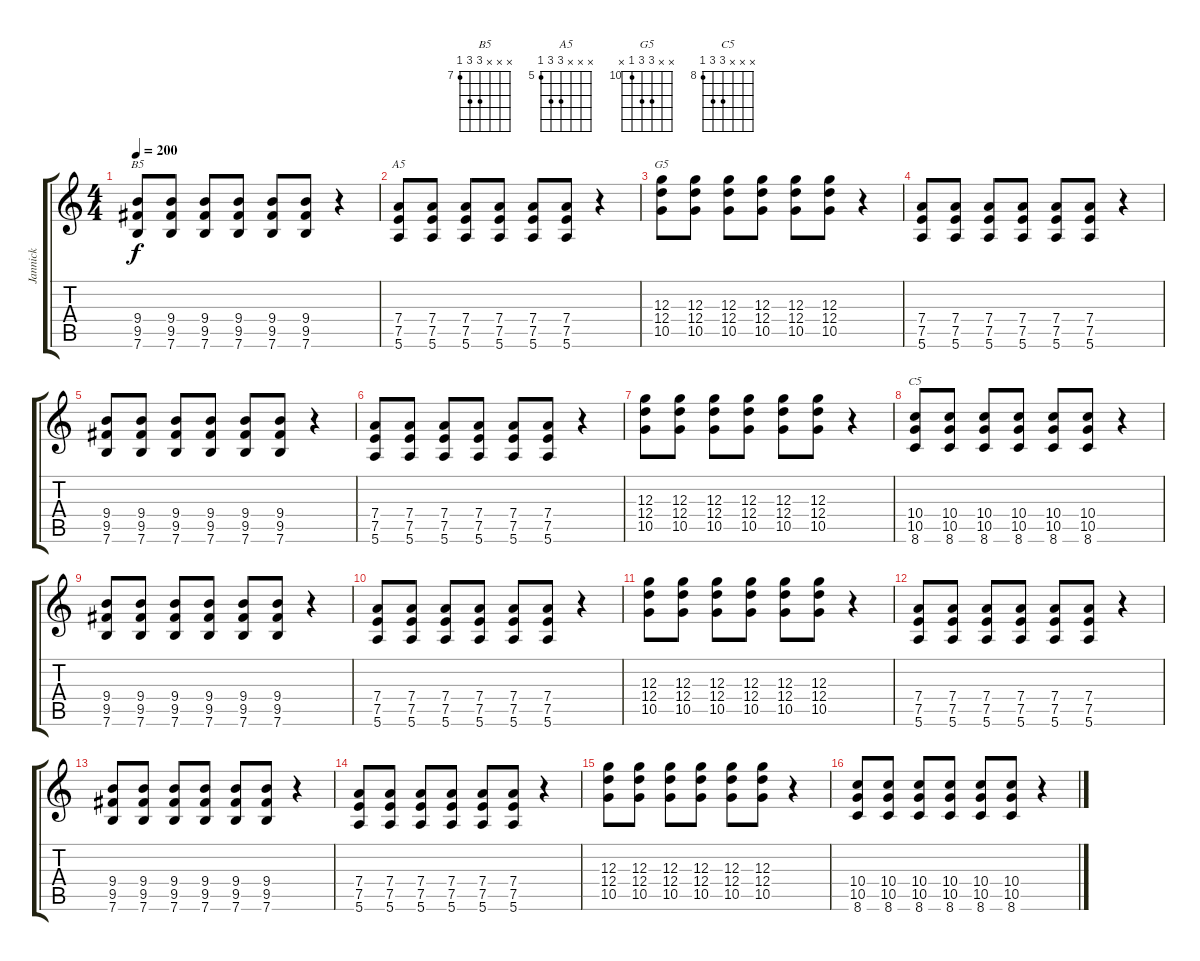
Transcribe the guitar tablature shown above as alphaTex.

\track ("Jannick" "Jannick") {instrument distortionguitar}
\staff {score tabs}
\tuning (E4 B3 G3 D3 A2 E2) {hide}
\chord ("B5" x x x 9 9 7) {firstfret 7}
\chord ("A5" x x x 7 7 5) {firstfret 5}
\chord ("G5" x x 12 12 10 x) {firstfret 10}
\chord ("C5" x x x 10 10 8) {firstfret 8}
\ts (4 4)
\tempo 200
\clef g2
\ks c
(9.4 9.5 7.6).8{ch "B5" dy f} (9.4 9.5 7.6).8 (9.4 9.5 7.6).8 (9.4 9.5 7.6).8 (9.4 9.5 7.6).8 (9.4 9.5 7.6).8 r.4 |
(7.4 7.5 5.6).8{ch "A5"} (7.4 7.5 5.6).8 (7.4 7.5 5.6).8 (7.4 7.5 5.6).8 (7.4 7.5 5.6).8 (7.4 7.5 5.6).8 r.4 |
(12.3 12.4 10.5).8{ch "G5"} (12.3 12.4 10.5).8 (12.3 12.4 10.5).8 (12.3 12.4 10.5).8 (12.3 12.4 10.5).8 (12.3 12.4 10.5).8 r.4 |
(7.4 7.5 5.6).8 (7.4 7.5 5.6).8 (7.4 7.5 5.6).8 (7.4 7.5 5.6).8 (7.4 7.5 5.6).8 (7.4 7.5 5.6).8 r.4 |
(9.4 9.5 7.6).8 (9.4 9.5 7.6).8 (9.4 9.5 7.6).8 (9.4 9.5 7.6).8 (9.4 9.5 7.6).8 (9.4 9.5 7.6).8 r.4 |
(7.4 7.5 5.6).8 (7.4 7.5 5.6).8 (7.4 7.5 5.6).8 (7.4 7.5 5.6).8 (7.4 7.5 5.6).8 (7.4 7.5 5.6).8 r.4 |
(12.3 12.4 10.5).8 (12.3 12.4 10.5).8 (12.3 12.4 10.5).8 (12.3 12.4 10.5).8 (12.3 12.4 10.5).8 (12.3 12.4 10.5).8 r.4 |
(10.4 10.5 8.6).8{ch "C5"} (10.4 10.5 8.6).8 (10.4 10.5 8.6).8 (10.4 10.5 8.6).8 (10.4 10.5 8.6).8 (10.4 10.5 8.6).8 r.4 |
(9.4 9.5 7.6).8 (9.4 9.5 7.6).8 (9.4 9.5 7.6).8 (9.4 9.5 7.6).8 (9.4 9.5 7.6).8 (9.4 9.5 7.6).8 r.4 |
(7.4 7.5 5.6).8 (7.4 7.5 5.6).8 (7.4 7.5 5.6).8 (7.4 7.5 5.6).8 (7.4 7.5 5.6).8 (7.4 7.5 5.6).8 r.4 |
(12.3 12.4 10.5).8 (12.3 12.4 10.5).8 (12.3 12.4 10.5).8 (12.3 12.4 10.5).8 (12.3 12.4 10.5).8 (12.3 12.4 10.5).8 r.4 |
(7.4 7.5 5.6).8 (7.4 7.5 5.6).8 (7.4 7.5 5.6).8 (7.4 7.5 5.6).8 (7.4 7.5 5.6).8 (7.4 7.5 5.6).8 r.4 |
(9.4 9.5 7.6).8 (9.4 9.5 7.6).8 (9.4 9.5 7.6).8 (9.4 9.5 7.6).8 (9.4 9.5 7.6).8 (9.4 9.5 7.6).8 r.4 |
(7.4 7.5 5.6).8 (7.4 7.5 5.6).8 (7.4 7.5 5.6).8 (7.4 7.5 5.6).8 (7.4 7.5 5.6).8 (7.4 7.5 5.6).8 r.4 |
(12.3 12.4 10.5).8 (12.3 12.4 10.5).8 (12.3 12.4 10.5).8 (12.3 12.4 10.5).8 (12.3 12.4 10.5).8 (12.3 12.4 10.5).8 r.4 |
(10.4 10.5 8.6).8 (10.4 10.5 8.6).8 (10.4 10.5 8.6).8 (10.4 10.5 8.6).8 (10.4 10.5 8.6).8 (10.4 10.5 8.6).8 r.4
